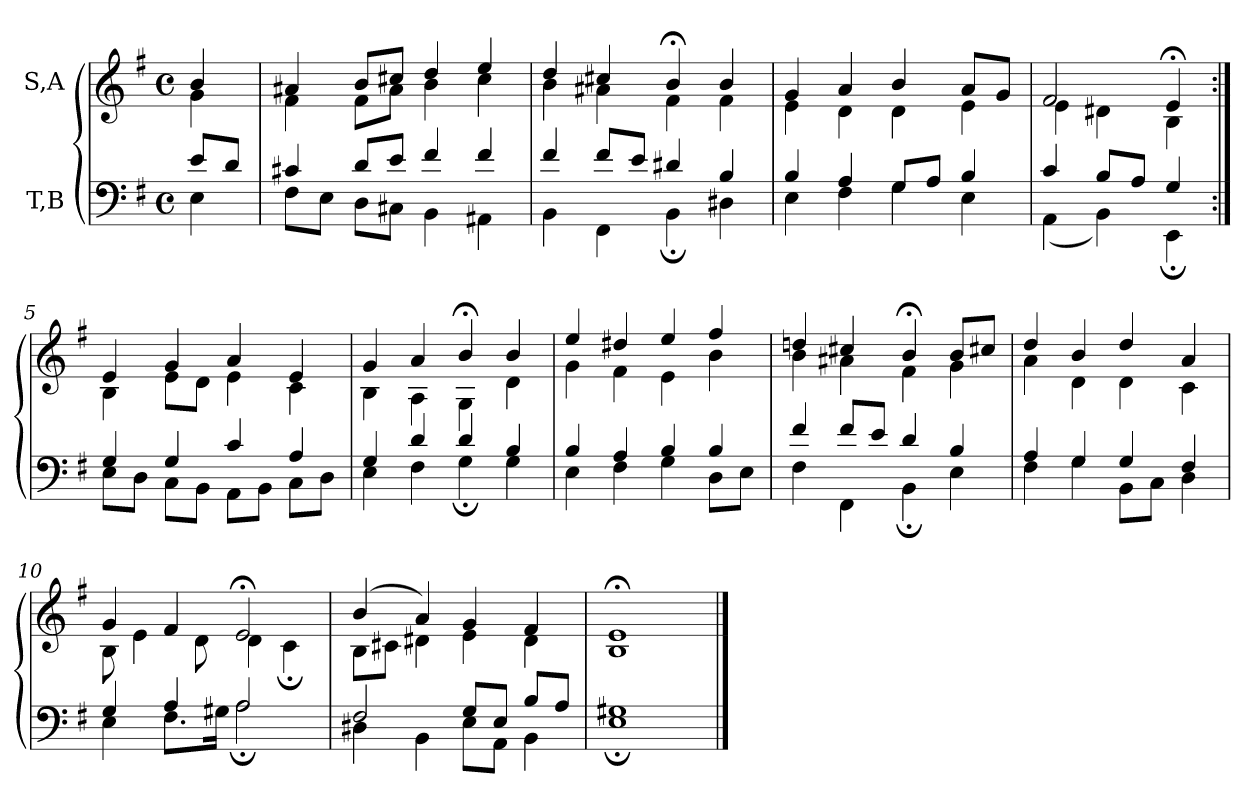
**kern	**kern
*part2	*part1
*staff2	*staff1
*I"T,B	*I"S,A
*clefF4	*clefG2
*k[f#]	*k[f#]
*M4/4	*M4/4
*met(c)	*met(c)
=	=
*^	*^
8eL	4E	4b	4g
8dJ	.	.	.
=1	=1	=1	=1
4c#X	8F#L	4a#X	4f#
.	8EJ	.	.
8dL	8DL	8bL	8f#L
8eJ	8C#XJ	8cc#XJ	8a#J
4f#	4BB	4dd	4b
4f#	4AA#X	4ee	4cc#
=2	=2	=2	=2
4f#	4BB	4dd	4b
8f#L	4FF#	4cc#X	4a#X
8eJ	.	.	.
4d#X	4BB;	4b;<	4f#
4B	4D#X	4b	4f#
=3	=3	=3	=3
4B	4E	4g	4e
4A	4F#	4a	4d
8GL	4G	4b	4d
8AJ	.	.	.
4B	4E	8aL	4e
.	.	8gJ	.
=326	=326	=326	=326
4c	(<4AA	2f#	4e
8BL	4BB)	.	4d#X
8AJ	.	.	.
4G	4EE;	4e;<	4B
=5:|!	=5:|!	=5:|!	=5:|!
4G	8EL	4e	4B
.	8DJ	.	.
4G	8CL	4g	8eL
.	8BBJ	.	8dJ
4c	8AAL	4a	4e
.	8BBJ	.	.
4A	8CL	4e	4c
.	8DJ	.	.
=6	=6	=6	=6
4G	4E	4g	4B
4d	4F#	4a	4A
4d	4G;	4b;<	4G
4B	4G	4b	4d
=7	=7	=7	=7
4B	4E	4ee	4g
4A	4F#	4dd#X	4f#
4B	4G	4ee	4e
4B	8DL	4ff#	4b
.	8EJ	.	.
=8	=8	=8	=8
4f#	4F#	4ddn	4b
8f#L	4FF#	4cc#X	4a#X
8eJ	.	.	.
4d	4BB;	4b;<	4f#
4B	4E	8bL	4g
.	.	8cc#XJ	.
=9	=9	=9	=9
4A	4F#	4dd	4a
4G	4G	4b	4d
4G	8BBL	4dd	4d
.	8CJ	.	.
4F#	4D	4a	4c
=10	=10	=10	=10
4G	4E	4g	8B
.	.	.	4e
4A	8.F#L	4f#	.
.	.	.	8d
.	16G#XJk	.	.
2A	2A;	2e;<	4d
.	.	.	4c;
=11	=11	=11	=11
2F#	4D#X	(>4b	8BL
.	.	.	8c#XJ
.	4BB	4a)	4d#X
8GL	8EL	4g	4e
8EJ	8AAJ	.	.
8BL	4BB	4f#	4d#
8AJ	.	.	.
=12	=12	=12	=12
1G#X	1E;	1e;<	1B
*v	*v	*	*
*	*v	*v
==	==
*-	*-
